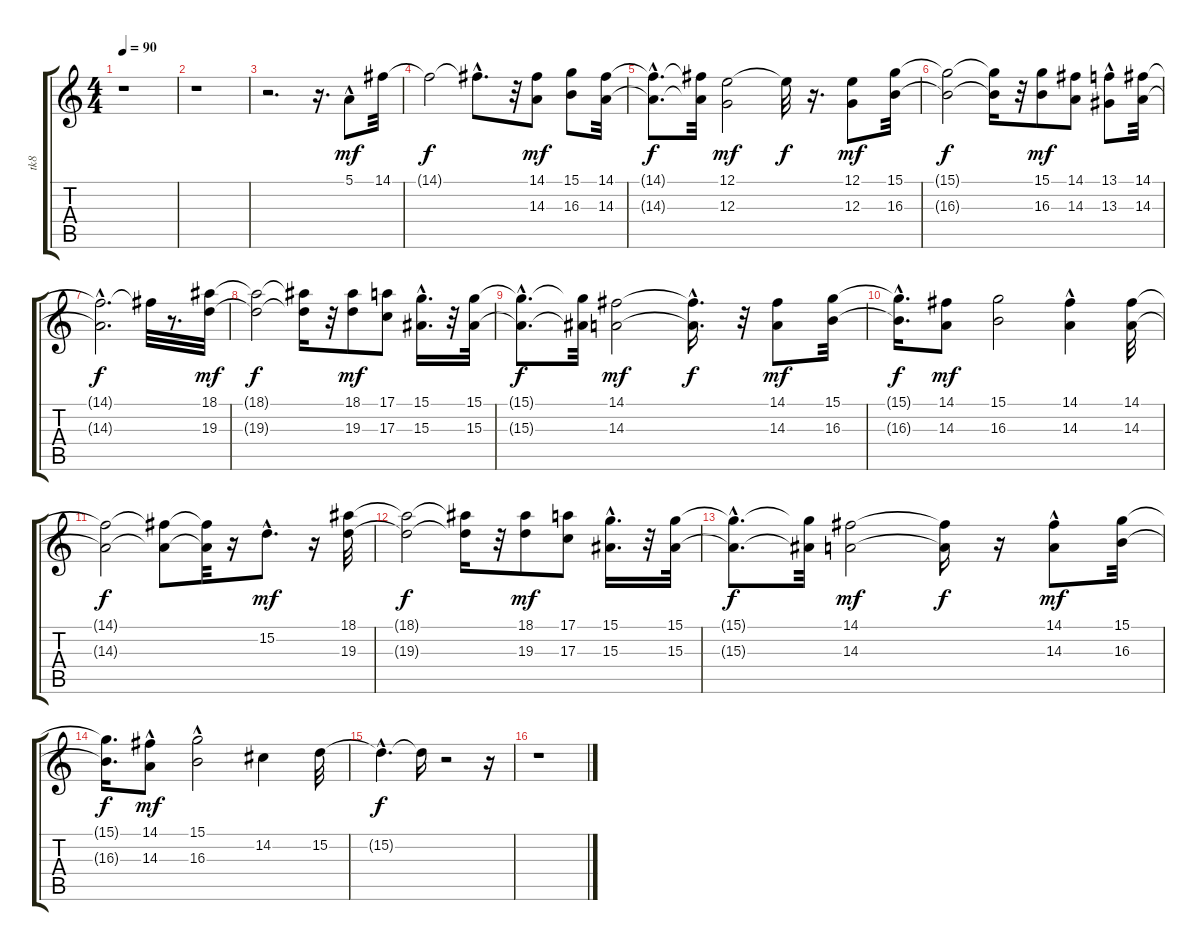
\track ("tk8" "tk8") {instrument stringensemble2}
\staff {score tabs}
\tuning (E4 B3 G3 D3 A2 E2) {hide}
\ts (4 4)
\tempo 90
\clef g2
\ks c
r.1{dy f} |
r.1 |
r.2{d} r.16{d} 5.1{hac}.8{dy mf} 14.1.32 |
14.1{t}.2{dy f} 14.1{hac t}.8{d} r.32 (14.1 14.3).8{dy mf} (15.1 16.3).8 (14.1 14.3).32 |
(14.1{hac t} 14.3{hac t}).8{d dy f} (14.1{t} 14.3{t}).32 (12.1 12.3).2{dy mf} 12.1{t}.32{dy f} r.16{d} (12.1 12.3).8{dy mf} (15.1 16.3).32 |
(15.1{t} 16.3{t}).2{dy f} (15.1{t} 16.3{t}).16 r.32 (15.1 16.3).8{dy mf} (14.1 14.3).8 (13.1{hac} 13.3).8 (14.1 14.3).32 |
(14.1{hac t} 14.3{hac t}).2{d dy f} 14.1{t}.32 r.8{d} (18.1 19.3).32{dy mf} |
(18.1{t} 19.3{t}).2{dy f} (18.1{t} 19.3{t}).16 r.32 (18.1 19.3).8{dy mf} (17.1 17.3).8 (15.1{hac} 15.3{hac}).16{d} r.32 (15.1 15.3).32 |
(15.1{hac t} 15.3{hac t}).8{d dy f} (15.1{t} 15.3{t}).32 (14.1 14.3).2{dy mf} (14.1{hac t} 14.3{hac t}).16{d dy f} r.32 (14.1 14.3).8{dy mf} (15.1 16.3).32 |
(15.1{hac t} 16.3{hac t}).16{d dy f} (14.1 14.3).8{dy mf} (15.1 16.3).2 (14.1 14.3{hac}).4 (14.1 14.3).32 |
(14.1{t} 14.3{t}).2{dy f} (14.1{t} 14.3{t}).8 (14.1{t} 14.3{t}).32 r.16 15.2{hac}.8{d dy mf} r.16 (18.1 19.3).32 |
(18.1{t} 19.3{t}).2{dy f} (18.1{t} 19.3{t}).16 r.32 (18.1 19.3).8{dy mf} (17.1 17.3).8 (15.1{hac} 15.3{hac}).16{d} r.32 (15.1 15.3).32 |
(15.1{hac t} 15.3{hac t}).8{d dy f} (15.1{t} 15.3{t}).32 (14.1 14.3).2{dy mf} (14.1{t} 14.3{t}).16{dy f} r.16 (14.1{hac} 14.3).8{dy mf} (15.1 16.3).32 |
(15.1{t} 16.3{t}).16{d dy f} (14.1{hac} 14.3).8{dy mf} (15.1 16.3{hac}).2 14.2.4 15.2.32 |
15.2{hac t}.4{d dy f} 15.2{t}.16 r.2 r.16 |
r.1
